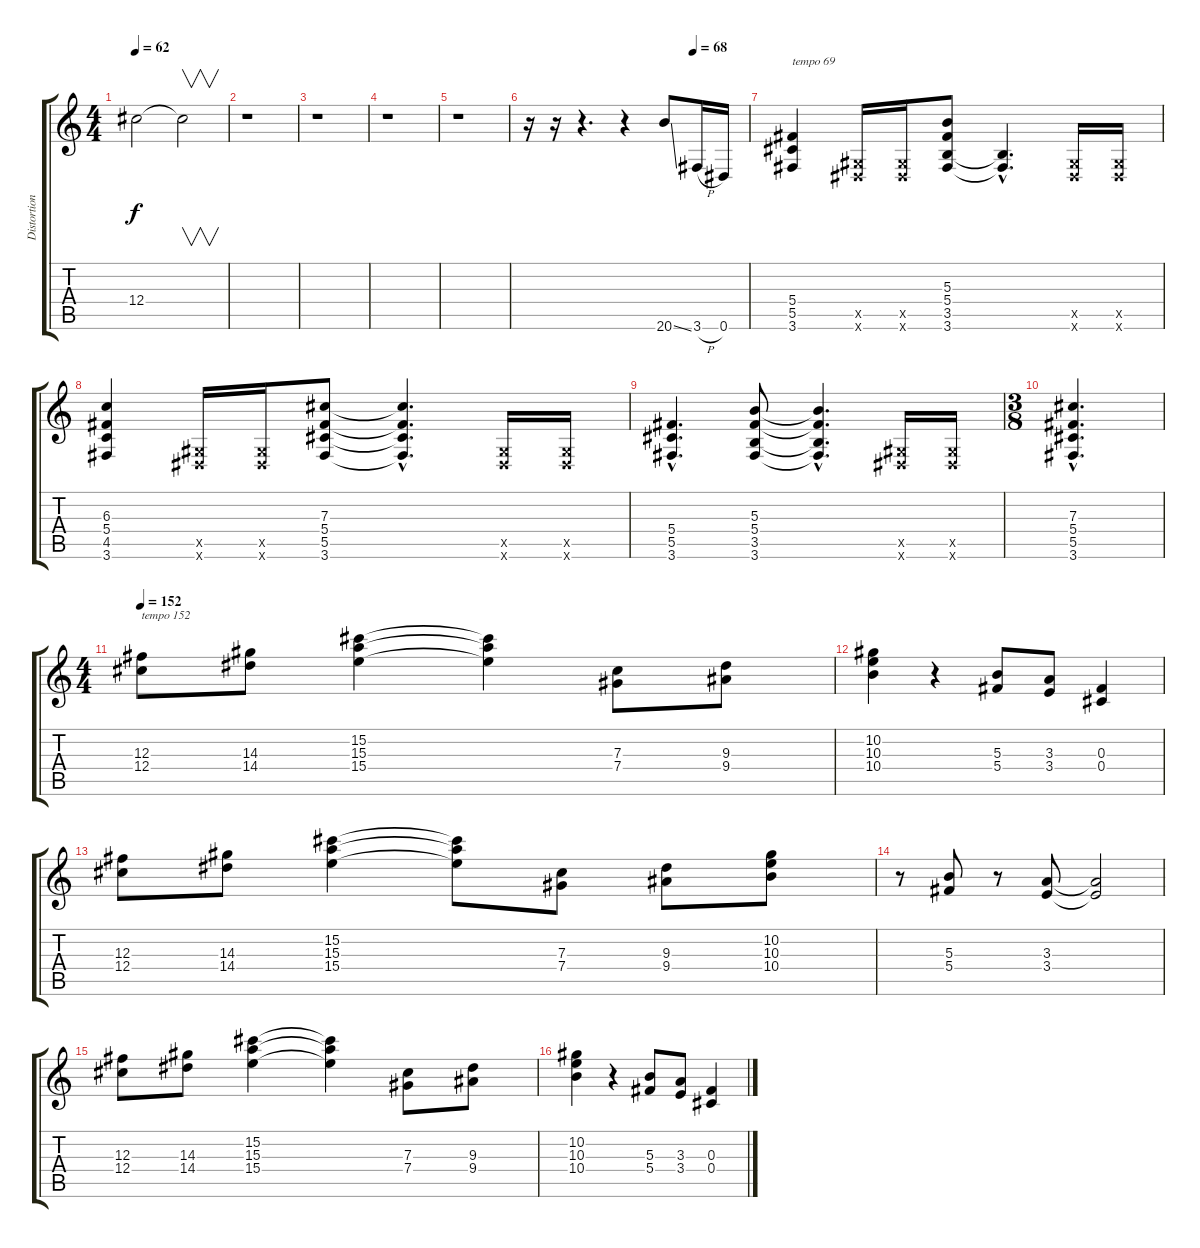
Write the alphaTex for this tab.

\track ("Distortion Guitar 1" "Distortion") {instrument distortionguitar}
\staff {score tabs}
\tuning (Eb4 Bb3 Gb3 Db3 Ab2 Eb2) {hide}
\ts (4 4)
\tempo 62
\clef g2
\ks c
12.4.2{dy f} 12.4{t}.2{v} |
r.1 |
r.1 |
r.1 |
r.1 |
\tempo (68 0.75)
r.16 r.16 r.4{d} r.4 20.6{ss}.8 3.6{h}.16 0.6.16 |
(5.4 5.5 3.6).4{txt "tempo 69"} (0.5{x} 0.6{x}).16 (0.5{x} 0.6{x}).16 (5.3 5.4 3.5 3.6).8 (3.5{hac t} 3.6{hac t}).4{d} (0.5{x} 0.6{x}).16 (0.5{x} 0.6{x}).16 |
(6.3 5.4 4.5 3.6).4 (0.5{x} 0.6{x}).16 (0.5{x} 0.6{x}).16 (7.3 5.4 5.5 3.6).8 (7.3{hac t} 5.4{hac t} 5.5{hac t} 3.6{hac t}).4{d} (0.5{x} 0.6{x}).16 (0.5{x} 0.6{x}).16 |
(5.4{hac} 5.5{hac} 3.6{hac}).4{d} (5.3 5.4 3.5 3.6).8 (5.3{hac t} 5.4{hac t} 3.5{hac t} 3.6{hac t}).4{d} (0.5{x} 0.6{x}).16 (0.5{x} 0.6{x}).16 |
\ts (3 8)
(7.3{hac} 5.4{hac} 5.5{hac} 3.6{hac}).4{d} |
\ts (4 4)
\tempo 152
(12.3 12.4).8{txt "tempo 152"} (14.3 14.4).8 (15.2 15.3 15.4).4 (15.2{t} 15.3{t} 15.4{t}).4 (7.3 7.4).8 (9.3 9.4).8 |
(10.2 10.3 10.4).4 r.4 (5.3 5.4).8 (3.3 3.4).8 (0.3 0.4).4 |
(12.3 12.4).8 (14.3 14.4).8 (15.2 15.3 15.4).4 (15.2{t} 15.3{t} 15.4{t}).8 (7.3 7.4).8 (9.3 9.4).8 (10.2 10.3 10.4).8 |
r.8 (5.3 5.4).8 r.8 (3.3 3.4).8 (3.3{t} 3.4{t}).2 |
(12.3 12.4).8 (14.3 14.4).8 (15.2 15.3 15.4).4 (15.2{t} 15.3{t} 15.4{t}).4 (7.3 7.4).8 (9.3 9.4).8 |
(10.2 10.3 10.4).4 r.4 (5.3 5.4).8 (3.3 3.4).8 (0.3 0.4).4
